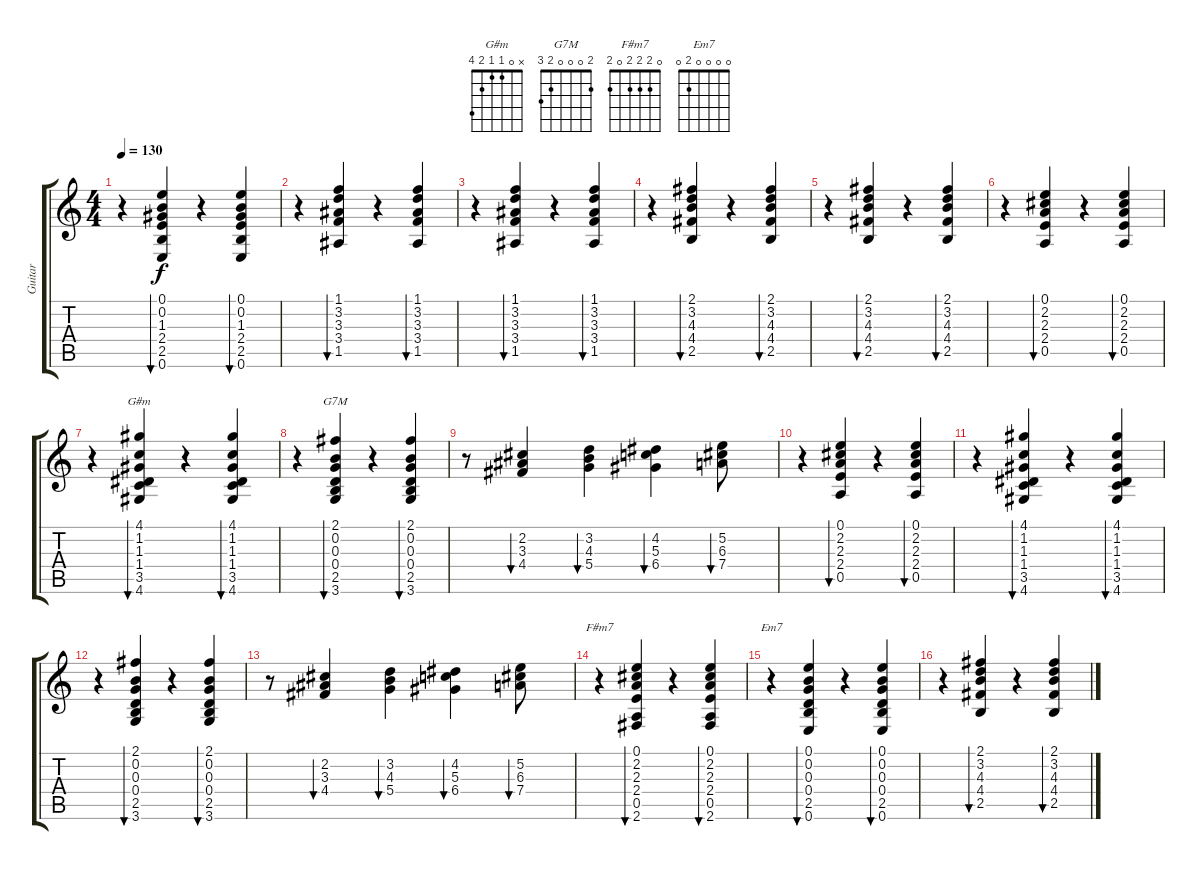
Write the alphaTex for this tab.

\track ("Guitar" "Guitar") {instrument electricguitarmuted}
\staff {score tabs}
\tuning (E4 B3 G3 D3 A2 E2) {hide}
\chord ("G#m" x 0 1 1 2 4)
\chord ("G7M" 2 0 0 0 2 3)
\chord ("F#m7" 0 2 2 2 0 2)
\chord ("Em7" 0 0 0 0 2 0)
\ts (4 4)
\tempo 130
\clef g2
\ks c
r.4{dy f} (0.1 0.2 1.3 2.4 2.5 0.6).4{bu 60} r.4 (0.1 0.2 1.3 2.4 2.5 0.6).4{bu 60} |
r.4 (1.1 3.2 3.3 3.4 1.5).4{bu 60} r.4 (1.1 3.2 3.3 3.4 1.5).4{bu 60} |
r.4 (1.1 3.2 3.3 3.4 1.5).4{bu 60} r.4 (1.1 3.2 3.3 3.4 1.5).4{bu 60} |
r.4 (2.1 3.2 4.3 4.4 2.5).4{bu 60} r.4 (2.1 3.2 4.3 4.4 2.5).4{bu 60} |
r.4 (2.1 3.2 4.3 4.4 2.5).4{bu 60} r.4 (2.1 3.2 4.3 4.4 2.5).4{bu 60} |
r.4 (0.1 2.2 2.3 2.4 0.5).4{bu 60} r.4 (0.1 2.2 2.3 2.4 0.5).4{bu 60} |
r.4 (4.1 1.2 1.3 1.4 3.5 4.6).4{bu 60 ch "G#m"} r.4 (4.1 1.2 1.3 1.4 3.5 4.6).4{bu 60} |
r.4 (2.1 0.2 0.3 0.4 2.5 3.6).4{bu 60 ch "G7M"} r.4 (2.1 0.2 0.3 0.4 2.5 3.6).4{bu 60} |
r.8 (2.2 3.3 4.4).4{bu 60} (3.2 4.3 5.4).4{bu 60} (4.2 5.3 6.4).4{bu 60} (5.2 6.3 7.4).8{bu 60} |
r.4 (0.1 2.2 2.3 2.4 0.5).4{bu 60} r.4 (0.1 2.2 2.3 2.4 0.5).4{bu 60} |
r.4 (4.1 1.2 1.3 1.4 3.5 4.6).4{bu 60} r.4 (4.1 1.2 1.3 1.4 3.5 4.6).4{bu 60} |
r.4 (2.1 0.2 0.3 0.4 2.5 3.6).4{bu 60} r.4 (2.1 0.2 0.3 0.4 2.5 3.6).4{bu 60} |
r.8 (2.2 3.3 4.4).4{bu 60} (3.2 4.3 5.4).4{bu 60} (4.2 5.3 6.4).4{bu 60} (5.2 6.3 7.4).8{bu 60} |
r.4{ch "F#m7"} (0.1 2.2 2.3 2.4 0.5 2.6).4{bu 60} r.4 (0.1 2.2 2.3 2.4 0.5 2.6).4{bu 60} |
r.4{ch "Em7"} (0.1 0.2 0.3 0.4 2.5 0.6).4{bu 60} r.4 (0.1 0.2 0.3 0.4 2.5 0.6).4{bu 60} |
r.4 (2.1 3.2 4.3 4.4 2.5).4{bu 60} r.4 (2.1 3.2 4.3 4.4 2.5).4{bu 60}
